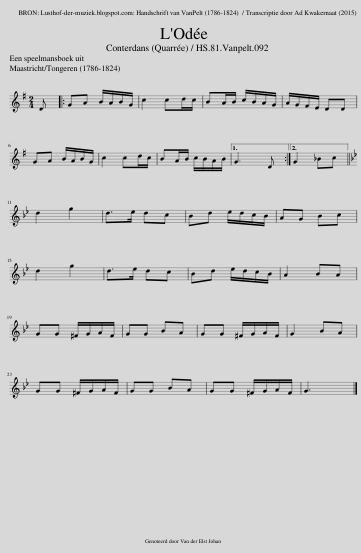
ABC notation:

X:1
L:1/8
Q:1/4=126
M:2/4
I:linebreak $
K:G
V:1 treble
V:1
 D |: GA B/A/B/G/ | c2 cd/c/ | BA/B/ c/B/A/G/ | A/G/F/E/ DD |$ %5
 GA B/A/B/G/ | c2 cd/c/ | BA/B/ c/B/A/B/ |1 G3 D :|2 G2 _Bc ||$ %10
[K:Bb] d2 g2 | d>e dc | Bd e/d/c/B/ | AG Bc |$ d2 g2 | %15
 d>e dc | Bd e/d/c/B/ | A2 BA |$ GG ^F/G/A/F/ | GG BA | %20
 GG ^F/G/A/F/ | G2 BA |$ GG ^F/G/A/F/ | GG BA | GG ^F/G/A/F/ | %25
 G3 |] %26
